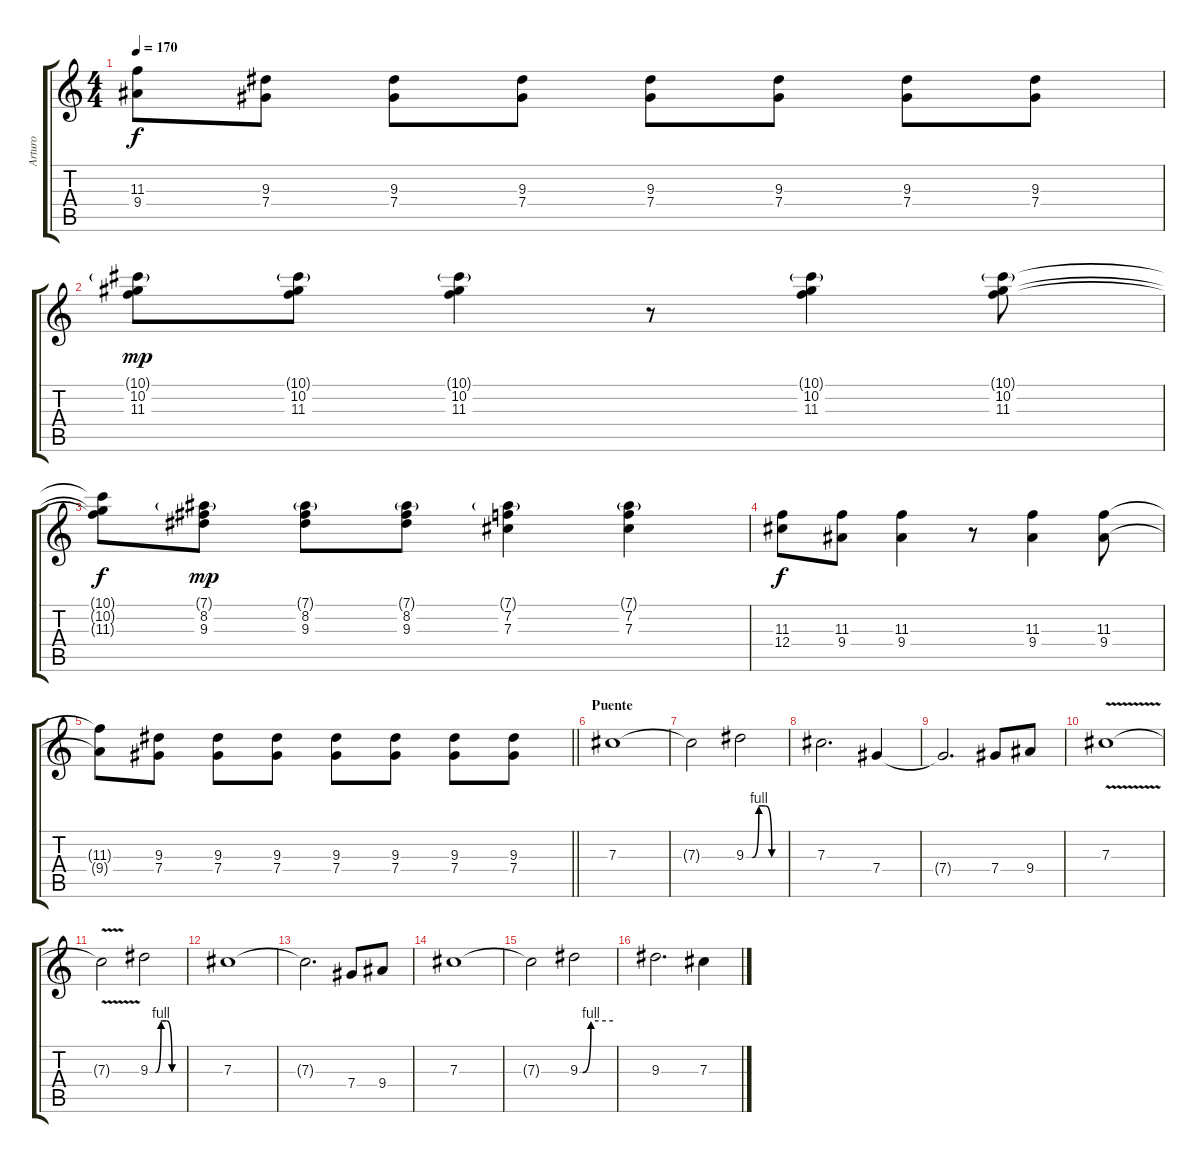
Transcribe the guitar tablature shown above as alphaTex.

\track ("Arturo" "Arturo") {instrument distortionguitar}
\staff {score tabs}
\tuning (Eb4 Bb3 Gb3 Db3 Ab2 Eb2) {hide}
\ts (4 4)
\tempo 170
\clef g2
\ks c
(11.3{t} 9.4{t}).8{dy f} (9.3 7.4).8 (9.3 7.4).8 (9.3 7.4).8 (9.3 7.4).8 (9.3 7.4).8 (9.3 7.4).8 (9.3 7.4).8 |
(10.1{g} 10.2 11.3).8{dy mp} (10.1{g} 10.2 11.3).8 (10.1{g} 10.2 11.3).4 r.8 (10.1{g} 10.2 11.3).4 (10.1{g} 10.2 11.3).8 |
(10.1{t} 10.2{t} 11.3{t}).8{dy f} (7.1{g} 8.2 9.3).8{dy mp} (7.1{g} 8.2 9.3).8 (7.1{g} 8.2 9.3).8 (7.1{g} 7.2 7.3).4 (7.1{g} 7.2 7.3).4 |
(11.3 12.4).8{dy f} (11.3 9.4).8 (11.3 9.4).4 r.8 (11.3 9.4).4 (11.3 9.4).8 |
\barLineRight lightlight
(11.3{t} 9.4{t}).8 (9.3 7.4).8 (9.3 7.4).8 (9.3 7.4).8 (9.3 7.4).8 (9.3 7.4).8 (9.3 7.4).8 (9.3 7.4).8 |
\section ("" "Puente")
7.3.1{volume 15 balance 4} |
7.3{t}.2 9.3{be (custom 0 0 10 0 20 4 30 4 40 0 60 0)}.2 |
7.3.2{d} 7.4.4 |
7.4{t}.2{d} 7.4.8 9.4.8 |
7.3{v}.1 |
7.3{t}.2 9.3{be (custom 0 0 10 0 20 4 30 4 40 0 60 0)}.2 |
7.3.1 |
7.3{t}.2{d} 7.4.8 9.4.8 |
7.3.1 |
7.3{t}.2 9.3{be (custom 0 0 5 0 20 4 60 4)}.2 |
9.3.2{d} 7.3.4
